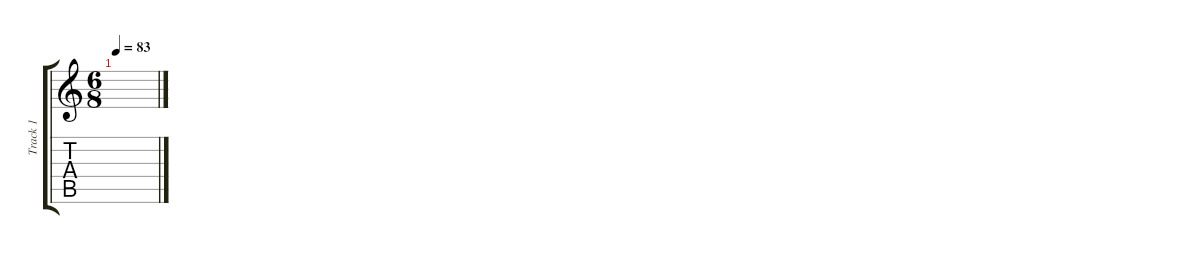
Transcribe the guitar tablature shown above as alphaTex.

\track ("Track 1" "Track 1") {instrument acousticguitarsteel}
\staff {score tabs}
\tuning (E4 B3 G3 D3 A2 E2) {hide}
\ts (6 8)
\tempo 83
\clef g2
\ks c
